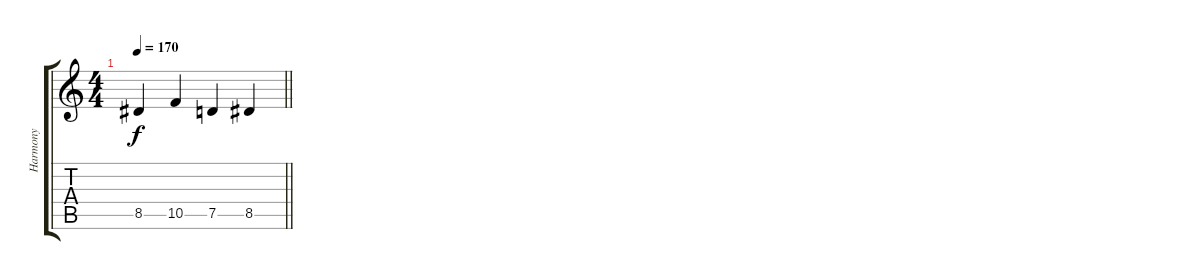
\track ("Harmony" "Harmony") {instrument overdrivenguitar}
\staff {score tabs}
\tuning (D4 A3 F3 C3 G2 C2) {hide}
\ts (4 4)
\tempo 170
\clef g2
\barLineRight lightlight
\ks c
8.5{t}.4{dy f} 10.5.4 7.5.4 8.5.4
